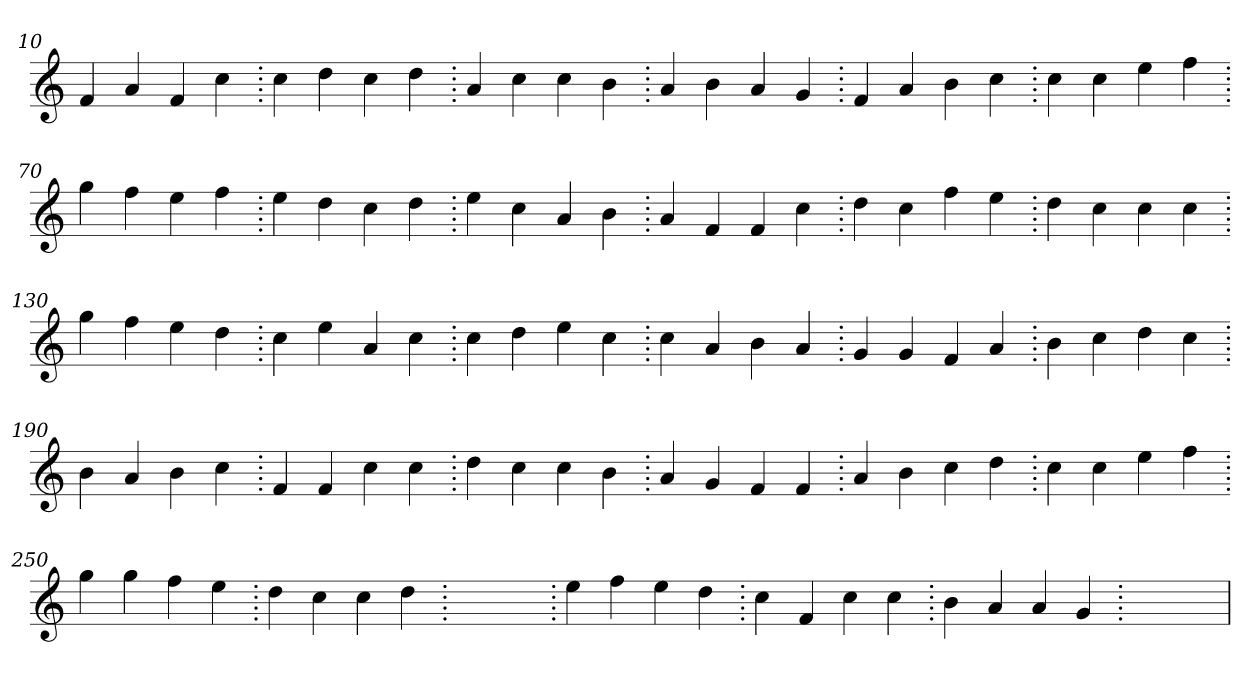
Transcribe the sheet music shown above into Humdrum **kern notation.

**kern
*part1
*staff1
*clefG2
=10.
4f
4a
4f
4cc
=20.
4cc
4dd
4cc
4dd
=30.
4a
4cc
4cc
4b
=40.
4a
4b
4a
4g
=50.
4f
4a
4b
4cc
=60.
4cc
4cc
4ee
4ff
=70.
4gg
4ff
4ee
4ff
=80.
4ee
4dd
4cc
4dd
=90.
4ee
4cc
4a
4b
=100.
4a
4f
4f
4cc
=110.
4dd
4cc
4ff
4ee
=120.
4dd
4cc
4cc
4cc
=130.
4gg
4ff
4ee
4dd
=140.
4cc
4ee
4a
4cc
=150.
4cc
4dd
4ee
4cc
=160.
4cc
4a
4b
4a
=170.
4g
4g
4f
4a
=180.
4b
4cc
4dd
4cc
=190.
4b
4a
4b
4cc
=200.
4f
4f
4cc
4cc
=210.
4dd
4cc
4cc
4b
=220.
4a
4g
4f
4f
=230.
4a
4b
4cc
4dd
=240.
4cc
4cc
4ee
4ff
=250.
4gg
4gg
4ff
4ee
=260.
4dd
4cc
4cc
4dd
=270.
1ryy
=270.
4ee
4ff
4ee
4dd
=280.
4cc
4f
4cc
4cc
=290.
4b
4a
4a
4g
=300.
1ryy
=
*-
